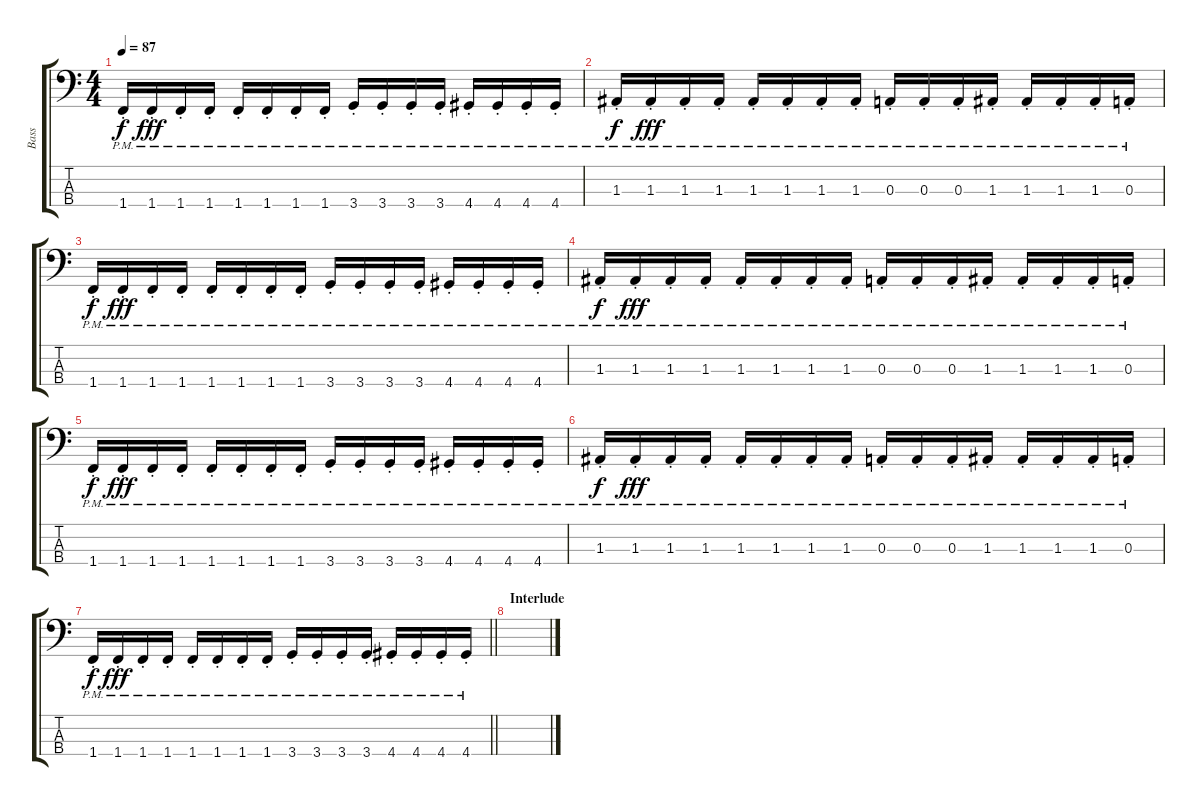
\track ("Bass" "Bass") {instrument slapbass1}
\staff {score tabs}
\tuning (G2 D2 A1 E1) {hide}
\ts (4 4)
\tempo 87
\clef f4
\ks c
1.4{pm st}.16{dy f} 1.4{pm st}.16{dy fff} 1.4{pm st}.16 1.4{pm st}.16 1.4{pm st}.16 1.4{pm st}.16 1.4{pm st}.16 1.4{pm st}.16 3.4{pm st}.16 3.4{pm st}.16 3.4{pm st}.16 3.4{pm st}.16 4.4{pm st}.16 4.4{pm st}.16 4.4{pm st}.16 4.4{pm st}.16 |
1.3{pm st}.16{dy f} 1.3{pm st}.16{dy fff} 1.3{pm st}.16 1.3{pm st}.16 1.3{pm st}.16 1.3{pm st}.16 1.3{pm st}.16 1.3{pm st}.16 0.3{pm st}.16 0.3{pm st}.16 0.3{pm st}.16 1.3{pm st}.16 1.3{pm st}.16 1.3{pm st}.16 1.3{pm st}.16 0.3{pm st}.16 |
1.4{pm st}.16{dy f} 1.4{pm st}.16{dy fff} 1.4{pm st}.16 1.4{pm st}.16 1.4{pm st}.16 1.4{pm st}.16 1.4{pm st}.16 1.4{pm st}.16 3.4{pm st}.16 3.4{pm st}.16 3.4{pm st}.16 3.4{pm st}.16 4.4{pm st}.16 4.4{pm st}.16 4.4{pm st}.16 4.4{pm st}.16 |
1.3{pm st}.16{dy f} 1.3{pm st}.16{dy fff} 1.3{pm st}.16 1.3{pm st}.16 1.3{pm st}.16 1.3{pm st}.16 1.3{pm st}.16 1.3{pm st}.16 0.3{pm st}.16 0.3{pm st}.16 0.3{pm st}.16 1.3{pm st}.16 1.3{pm st}.16 1.3{pm st}.16 1.3{pm st}.16 0.3{pm st}.16 |
1.4{pm st}.16{dy f} 1.4{pm st}.16{dy fff} 1.4{pm st}.16 1.4{pm st}.16 1.4{pm st}.16 1.4{pm st}.16 1.4{pm st}.16 1.4{pm st}.16 3.4{pm st}.16 3.4{pm st}.16 3.4{pm st}.16 3.4{pm st}.16 4.4{pm st}.16 4.4{pm st}.16 4.4{pm st}.16 4.4{pm st}.16 |
1.3{pm st}.16{dy f} 1.3{pm st}.16{dy fff} 1.3{pm st}.16 1.3{pm st}.16 1.3{pm st}.16 1.3{pm st}.16 1.3{pm st}.16 1.3{pm st}.16 0.3{pm st}.16 0.3{pm st}.16 0.3{pm st}.16 1.3{pm st}.16 1.3{pm st}.16 1.3{pm st}.16 1.3{pm st}.16 0.3{pm st}.16 |
\barLineRight lightlight
1.4{pm st}.16{dy f} 1.4{pm st}.16{dy fff} 1.4{pm st}.16 1.4{pm st}.16 1.4{pm st}.16 1.4{pm st}.16 1.4{pm st}.16 1.4{pm st}.16 3.4{pm st}.16 3.4{pm st}.16 3.4{pm st}.16 3.4{pm st}.16 4.4{pm st}.16 4.4{pm st}.16 4.4{pm st}.16 4.4{pm st}.16 |
\section ("" "Interlude")
